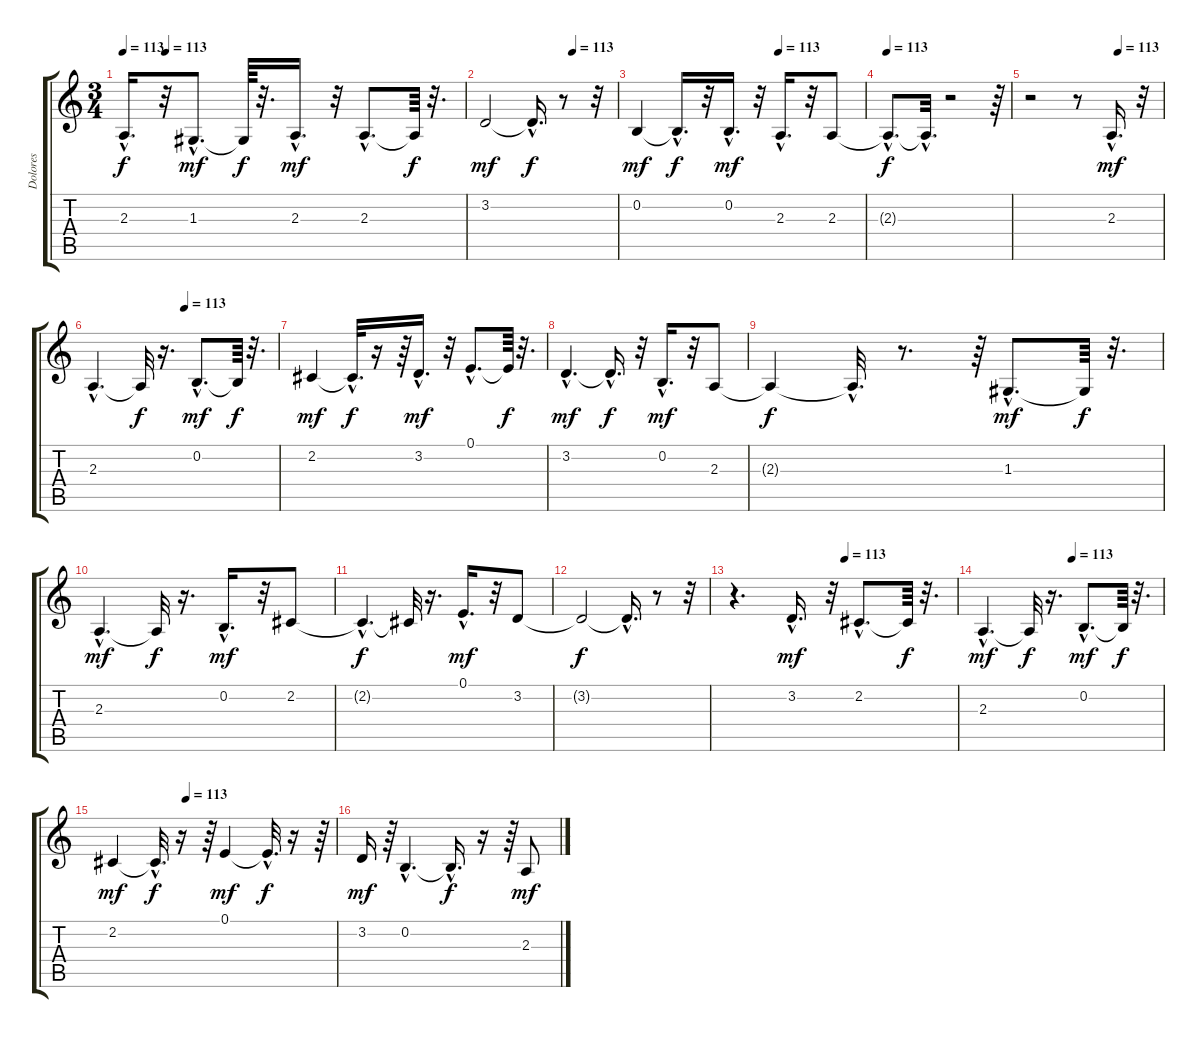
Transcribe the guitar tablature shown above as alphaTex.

\track ("Dolores" "Dolores") {instrument panflute}
\staff {score tabs}
\tuning (E4 B3 G3 D3 A2 E2) {hide}
\ts (3 4)
\tempo 113
\tempo (113 0.125)
\clef g2
\ks c
2.3{hac t}.16{d dy f} r.32 1.3{hac}.8{d dy mf} 1.3{t}.64{dy f} r.32{d} 2.3{hac}.16{d dy mf} r.32 2.3{hac}.8{d} 2.3{t}.64{dy f} r.32{d} |
\tempo (113 0.6666666666666666)
3.2.2{dy mf} 3.2{hac t}.16{d dy f} r.8 r.32 |
\tempo (113 0.625)
0.2.4{dy mf} 0.2{hac t}.16{d dy f} r.32 0.2{hac}.16{d dy mf} r.32 2.3{hac}.16{d} r.32 2.3.8 |
\tempo 113
2.3{hac t}.8{d dy f} 2.3{hac t}.32{d} r.2 r.64 |
\tempo (113 0.6666666666666666)
r.2 r.8 2.3{hac}.16{d dy mf} r.32 |
\tempo (113 0.5)
2.3{hac}.4{d} 2.3{t}.32{dy f} r.16{d} 0.2{hac}.8{d dy mf} 0.2{t}.64{dy f} r.32{d} |
2.2.4{dy mf} 2.2{hac t}.32{d dy f} r.16 r.64 3.2{hac}.16{d dy mf} r.32 0.1{hac}.8{d} 0.1{t}.64{dy f} r.32{d} |
3.2{hac}.4{d dy mf} 3.2{hac t}.16{d dy f} r.32 0.2{hac}.16{d dy mf} r.32 2.3.8 |
2.3{t}.4{dy f} 2.3{hac t}.32{d} r.8{d} r.64 1.3{hac}.8{d dy mf} 1.3{t}.64{dy f} r.32{d} |
2.3{hac}.4{d dy mf} 2.3{t}.32{dy f} r.16{d} 0.2{hac}.16{d dy mf} r.32 2.2.8 |
2.2{hac t}.4{d dy f} 2.2{t}.32 r.16{d} 0.1{hac}.16{d dy mf} r.32 3.2.8 |
3.2{t}.2{dy f} 3.2{hac t}.16{d} r.8 r.32 |
\tempo (113 0.5)
r.4{d} 3.2{hac}.16{d dy mf} r.32 2.2{hac}.8{d} 2.2{t}.64{dy f} r.32{d} |
\tempo (113 0.5)
2.3{hac}.4{d dy mf} 2.3{t}.32{dy f} r.16{d} 0.2{hac}.8{d dy mf} 0.2{t}.64{dy f} r.32{d} |
\tempo (113 0.3333333333333333)
2.2.4{dy mf} 2.2{hac t}.32{d dy f} r.16 r.64 0.1.4{dy mf} 0.1{hac t}.32{d dy f} r.16 r.64 |
3.2.16{dy mf} r.64 0.2{hac}.4{d} 0.2{hac t}.16{d dy f} r.16 r.64 2.3.8{dy mf}
